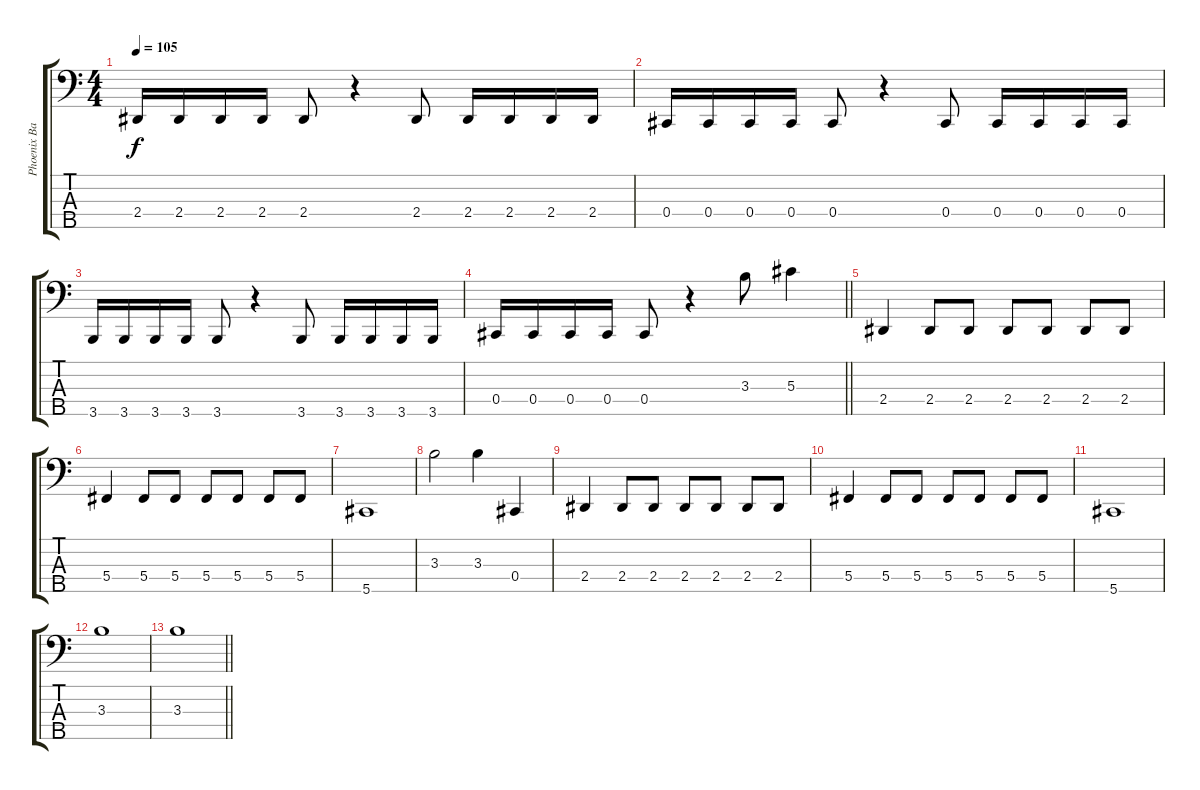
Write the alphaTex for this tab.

\track ("Phoenix Bass1" "Phoenix Ba") {instrument electricbasspick}
\staff {score tabs}
\tuning (Db3 Gb2 Ab2 Db1 Ab0) {hide}
\ts (4 4)
\tempo 105
\clef f4
\ks c
2.4.16{dy f} 2.4.16 2.4.16 2.4.16 2.4.8 r.4 2.4.8 2.4.16 2.4.16 2.4.16 2.4.16 |
0.4.16 0.4.16 0.4.16 0.4.16 0.4.8 r.4 0.4.8 0.4.16 0.4.16 0.4.16 0.4.16 |
3.5.16 3.5.16 3.5.16 3.5.16 3.5.8 r.4 3.5.8 3.5.16 3.5.16 3.5.16 3.5.16 |
\barLineRight lightlight
0.4.16 0.4.16 0.4.16 0.4.16 0.4.8 r.4 3.3.8 5.3.4 |
2.4.4 2.4.8 2.4.8 2.4.8 2.4.8 2.4.8 2.4.8 |
5.4.4 5.4.8 5.4.8 5.4.8 5.4.8 5.4.8 5.4.8 |
5.5.1 |
3.3.2 3.3.4 0.4.4 |
2.4.4 2.4.8 2.4.8 2.4.8 2.4.8 2.4.8 2.4.8 |
5.4.4 5.4.8 5.4.8 5.4.8 5.4.8 5.4.8 5.4.8 |
5.5.1 |
3.3.1 |
\barLineRight lightlight
3.3.1
